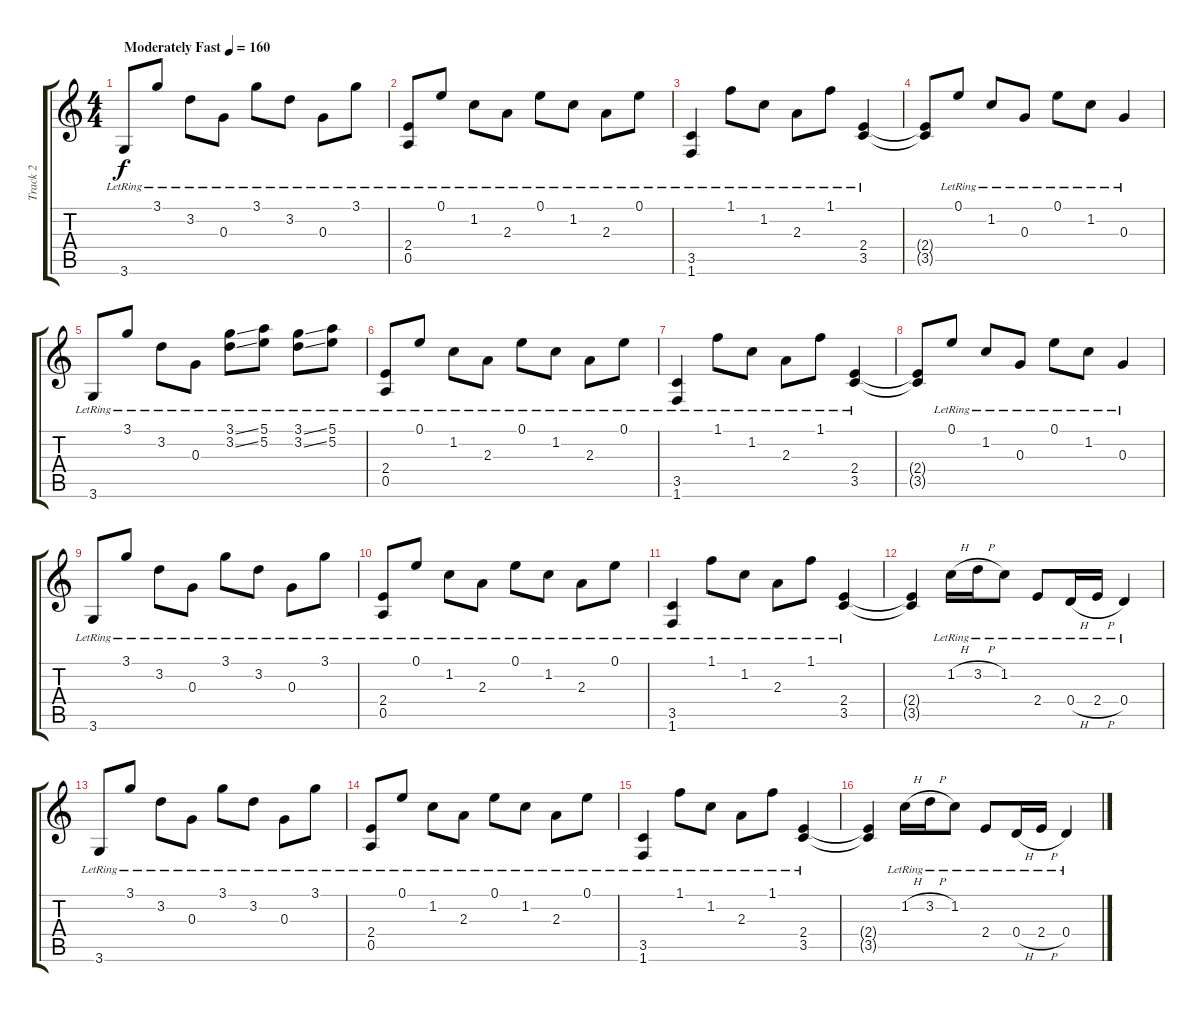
\track ("Track 2" "Track 2") {solo instrument acousticguitarsteel}
\staff {score tabs}
\tuning (E4 B3 G3 D3 A2 E2) {hide}
\ts (4 4)
\tempo (160 "Moderately Fast")
\clef g2
\ks c
3.6{lr}.8{dy f instrument acousticguitarsteel} 3.1{lr}.8 3.2{lr}.8 0.3{lr}.8 3.1{lr}.8 3.2{lr}.8 0.3{lr}.8 3.1{lr}.8 |
(2.4{lr} 0.5{lr}).8 0.1{lr}.8 1.2{lr}.8 2.3{lr}.8 0.1{lr}.8 1.2{lr}.8 2.3{lr}.8 0.1{lr}.8 |
(3.5{lr} 1.6{lr}).4 1.1{lr}.8 1.2{lr}.8 2.3{lr}.8 1.1{lr}.8 (2.4{lr} 3.5{lr}).4 |
(2.4{t} 3.5{t}).8 0.1{lr}.8 1.2{lr}.8 0.3{lr}.8 0.1{lr}.8 1.2{lr}.8 0.3{lr}.4 |
3.6{lr}.8 3.1{lr}.8 3.2{lr}.8 0.3{lr}.8 (3.1{ss lr} 3.2{ss lr}).8 (5.1{lr} 5.2{lr}).8 (3.1{ss lr} 3.2{ss lr}).8 (5.1{lr} 5.2{lr}).8 |
(2.4{lr} 0.5{lr}).8 0.1{lr}.8 1.2{lr}.8 2.3{lr}.8 0.1{lr}.8 1.2{lr}.8 2.3{lr}.8 0.1{lr}.8 |
(3.5{lr} 1.6{lr}).4 1.1{lr}.8 1.2{lr}.8 2.3{lr}.8 1.1{lr}.8 (2.4{lr} 3.5{lr}).4 |
(2.4{t} 3.5{t}).8 0.1{lr}.8 1.2{lr}.8 0.3{lr}.8 0.1{lr}.8 1.2{lr}.8 0.3{lr}.4 |
3.6{lr}.8 3.1{lr}.8 3.2{lr}.8 0.3{lr}.8 3.1{lr}.8 3.2{lr}.8 0.3{lr}.8 3.1{lr}.8 |
(2.4{lr} 0.5{lr}).8 0.1{lr}.8 1.2{lr}.8 2.3{lr}.8 0.1{lr}.8 1.2{lr}.8 2.3{lr}.8 0.1{lr}.8 |
(3.5{lr} 1.6{lr}).4 1.1{lr}.8 1.2{lr}.8 2.3{lr}.8 1.1{lr}.8 (2.4{lr} 3.5{lr}).4 |
(2.4{t} 3.5{t}).4 1.2{h lr}.16 3.2{h lr}.16 1.2{lr}.8 2.4{lr}.8 0.4{h lr}.16 2.4{h lr}.16 0.4{lr}.4 |
3.6{lr}.8 3.1{lr}.8 3.2{lr}.8 0.3{lr}.8 3.1{lr}.8 3.2{lr}.8 0.3{lr}.8 3.1{lr}.8 |
(2.4{lr} 0.5{lr}).8 0.1{lr}.8 1.2{lr}.8 2.3{lr}.8 0.1{lr}.8 1.2{lr}.8 2.3{lr}.8 0.1{lr}.8 |
(3.5{lr} 1.6{lr}).4 1.1{lr}.8 1.2{lr}.8 2.3{lr}.8 1.1{lr}.8 (2.4{lr} 3.5{lr}).4 |
(2.4{t} 3.5{t}).4 1.2{h lr}.16 3.2{h lr}.16 1.2{lr}.8 2.4{lr}.8 0.4{h lr}.16 2.4{h lr}.16 0.4{lr}.4
